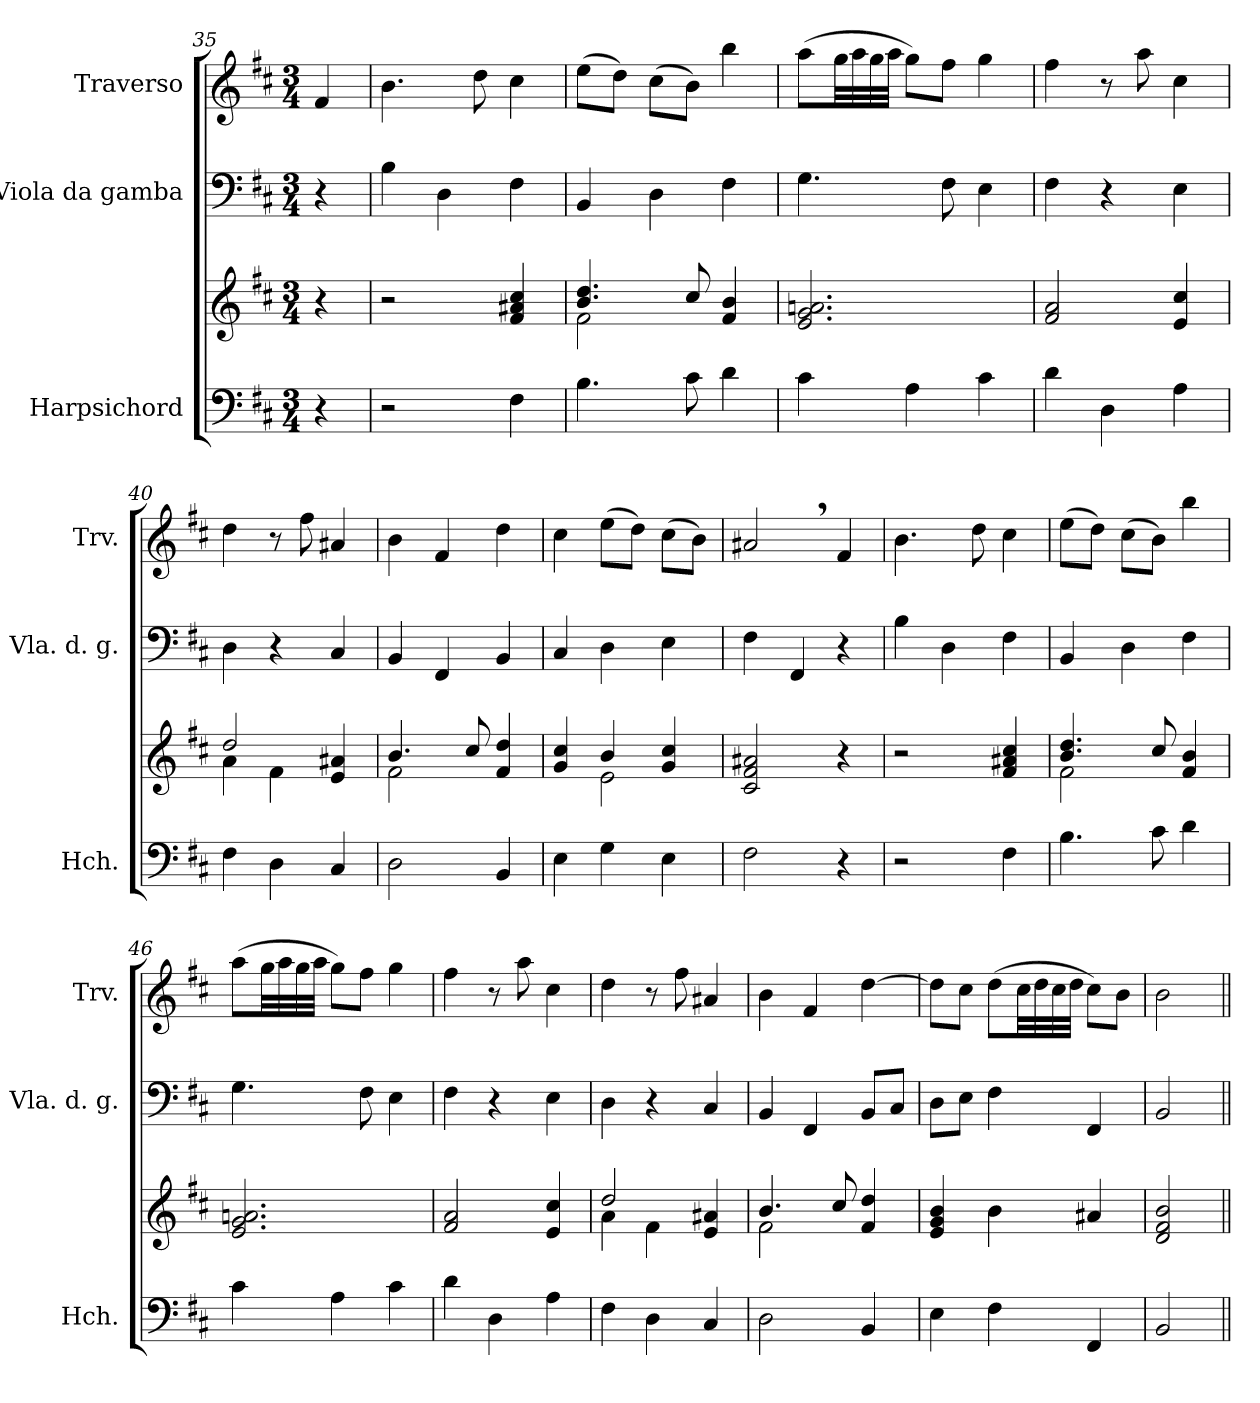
**kern	**kern	**kern	**kern
*part3	*part3	*part2	*part1
*staff4	*staff3	*staff2	*staff1
*I"Harpsichord	*	*I"Viola da gamba	*I"Traverso
*I'Hch.	*	*I'Vla. d. g.	*I'Trv.
!!LO:PB:g=z
*clefF4	*clefG2	*clefF4	*clefG2
*k[f#c#]	*k[f#c#]	*k[f#c#]	*k[f#c#]
*M3/4	*M3/4	*M3/4	*M3/4
=35	=35	=35	=35
4r	4r	4r	4f#/
=36	=36	=36	=36
2r	2r	4B\	4.b\
.	.	4D\	.
.	.	.	8dd\
4F#\	4f#/ 4a#X/ 4cc#/	4F#\	4cc#\
=37	=37	=37	=37
*	*^	*	*
4.B\	4.b/ 4.dd/	2f#\	4BB/	(>8ee\L
.	.	.	.	8dd\J)
.	.	.	4D\	(>8cc#\L
8c#\	8cc#/	.	.	8b\J)
4d\	4f#/ 4b/	4ryy	4F#\	4bb\
*	*v	*v	*	*
=38	=38	=38	=38
4c#\	2.e/ 2.g/ 2.an/	4.G\	(>8aa\L
.	.	.	32gg\LL
.	.	.	32aa\
.	.	.	32gg\
.	.	.	32aa\JJJ
4A\	.	.	8gg\L)
.	.	8F#\	8ff#\J
4c#\	.	4E\	4gg\
=39	=39	=39	=39
4d\	2f#/ 2a/	4F#\	4ff#\
4D\	.	4r	8r
.	.	.	8aa\
4A\	4e/ 4cc#/	4E\	4cc#\
=40	=40	=40	=40
*	*^	*	*
4F#\	2dd/	4a\	4D\	4dd\
4D\	.	4f#\	4r	8r
.	.	.	.	8ff#\
4C#/	4e/ 4a#X/	4ryy	4C#/	4a#X/
=41	=41	=41	=41	=41
2D\	4.b/	2f#\	4BB/	4b\
.	.	.	4FF#/	4f#/
.	8cc#/	.	.	.
4BB/	4f#/ 4dd/	4ryy	4BB/	4dd\
=42	=42	=42	=42	=42
4E\	4g/ 4cc#/	4ryy	4C#/	4cc#\
4G\	4b/	2e\	4D\	(>8ee\L
.	.	.	.	8dd\J)
4E\	4g/ 4cc#/	.	4E\	(>8cc#\L
.	.	.	.	8b\J)
*	*v	*v	*	*
!!LO:LB:g=z
=43	=43	=43	=43
2F#\	2c#/ 2f#/ 2a#X/	4F#\	2a#X,/
.	.	4FF#/	.
4r	4r	4r	4f#/
=44	=44	=44	=44
2r	2r	4B\	4.b\
.	.	4D\	.
.	.	.	8dd\
4F#\	4f#/ 4a#X/ 4cc#/	4F#\	4cc#\
=45	=45	=45	=45
*	*^	*	*
4.B\	4.b/ 4.dd/	2f#\	4BB/	(>8ee\L
.	.	.	.	8dd\J)
.	.	.	4D\	(>8cc#\L
8c#\	8cc#/	.	.	8b\J)
4d\	4f#/ 4b/	4ryy	4F#\	4bb\
*	*v	*v	*	*
=46	=46	=46	=46
4c#\	2.e/ 2.g/ 2.an/	4.G\	(>8aa\L
.	.	.	32gg\LL
.	.	.	32aa\
.	.	.	32gg\
.	.	.	32aa\JJJ
4A\	.	.	8gg\L)
.	.	8F#\	8ff#\J
4c#\	.	4E\	4gg\
=47	=47	=47	=47
4d\	2f#/ 2a/	4F#\	4ff#\
4D\	.	4r	8r
.	.	.	8aa\
4A\	4e/ 4cc#/	4E\	4cc#\
=48	=48	=48	=48
*	*^	*	*
4F#\	2dd/	4a\	4D\	4dd\
4D\	.	4f#\	4r	8r
.	.	.	.	8ff#\
4C#/	4e/ 4a#X/	4ryy	4C#/	4a#X/
=49	=49	=49	=49	=49
2D\	4.b/	2f#\	4BB/	4b\
.	.	.	4FF#/	4f#/
.	8cc#/	.	.	.
4BB/	4f#/ 4dd/	4ryy	8BB/L	[4dd\
.	.	.	8C#/J	.
*	*v	*v	*	*
!!LO:LB:g=z
=50	=50	=50	=50
4E\	4e/ 4g/ 4b/	8D\L	8dd\L]
.	.	8E\J	8cc#\J
4F#\	4b\	4F#\	(>8dd\L
.	.	.	32cc#\LL
.	.	.	32dd\
.	.	.	32cc#\
.	.	.	32dd\JJJ
4FF#/	4a#X/	4FF#/	8cc#\L)
.	.	.	8b\J
=51	=51	=51	=51
2BB/	2d/ 2f#/ 2b/	2BB/	2b\
=||	=||	=||	=||
*-	*-	*-	*-
